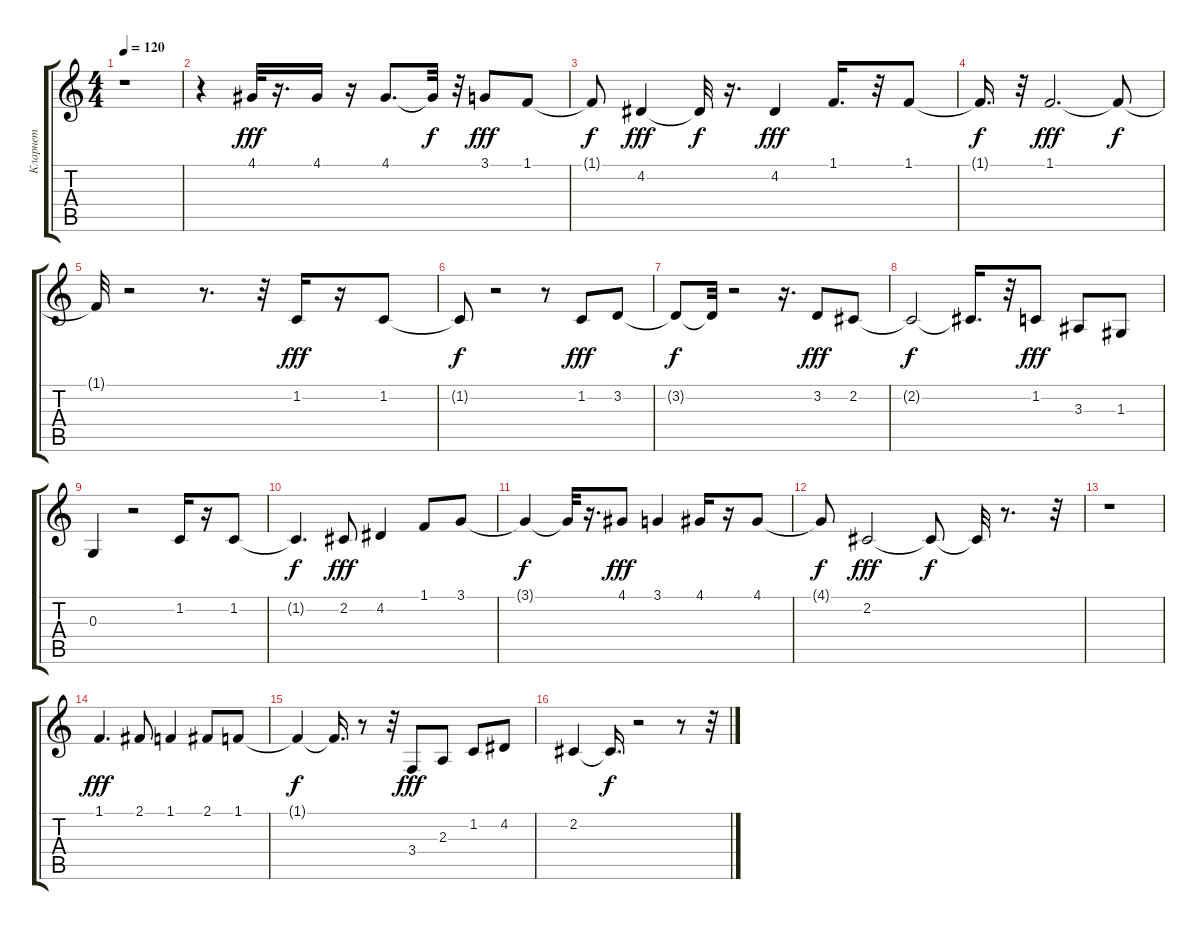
\track ("Кларнет" "Кларнет") {instrument clarinet}
\staff {score tabs}
\tuning (E4 B3 G3 D3 A2 E2) {hide}
\ts (4 4)
\tempo 120
\clef g2
\ks c
r.1{dy f} |
r.4 4.1.32{dy fff} r.16{d} 4.1.16 r.16 4.1.8{d} 4.1{t}.32{dy f} r.32 3.1.8{dy fff} 1.1.8 |
1.1{t}.8{dy f} 4.2.4{dy fff} 4.2{t}.32{dy f} r.16{d} 4.2.4{dy fff} 1.1.16{d} r.32 1.1.8 |
1.1{t}.16{d dy f} r.32 1.1.2{d dy fff} 1.1{t}.8{dy f} |
1.1{t}.32 r.2 r.8{d} r.32 1.2.16{dy fff} r.16 1.2.8 |
1.2{t}.8{dy f} r.2 r.8 1.2.8{dy fff} 3.2.8 |
3.2{t}.8{dy f} 3.2{t}.32 r.2 r.16{d} 3.2.8{dy fff} 2.2.8 |
2.2{t}.2{dy f} 2.2{t}.16{d} r.32 1.2.8{dy fff} 3.3.8 1.3.8 |
0.3.4 r.2 1.2.16 r.16 1.2.8 |
1.2{t}.4{d dy f} 2.2.8{dy fff} 4.2.4 1.1.8 3.1.8 |
3.1{t}.4{dy f} 3.1{t}.32 r.16{d} 4.1.8{dy fff} 3.1.4 4.1.16 r.16 4.1.8 |
4.1{t}.8{dy f} 2.2.2{dy fff} 2.2{t}.8{dy f} 2.2{t}.32 r.8{d} r.32 |
r.1 |
1.1.4{d dy fff} 2.1.8 1.1.4 2.1.8 1.1.8 |
1.1{t}.4{dy f} 1.1{t}.16{d} r.8 r.32 3.4.8{dy fff} 2.3.8 1.2.8 4.2.8 |
2.2.4 2.2{t}.16{d dy f} r.2 r.8 r.32
